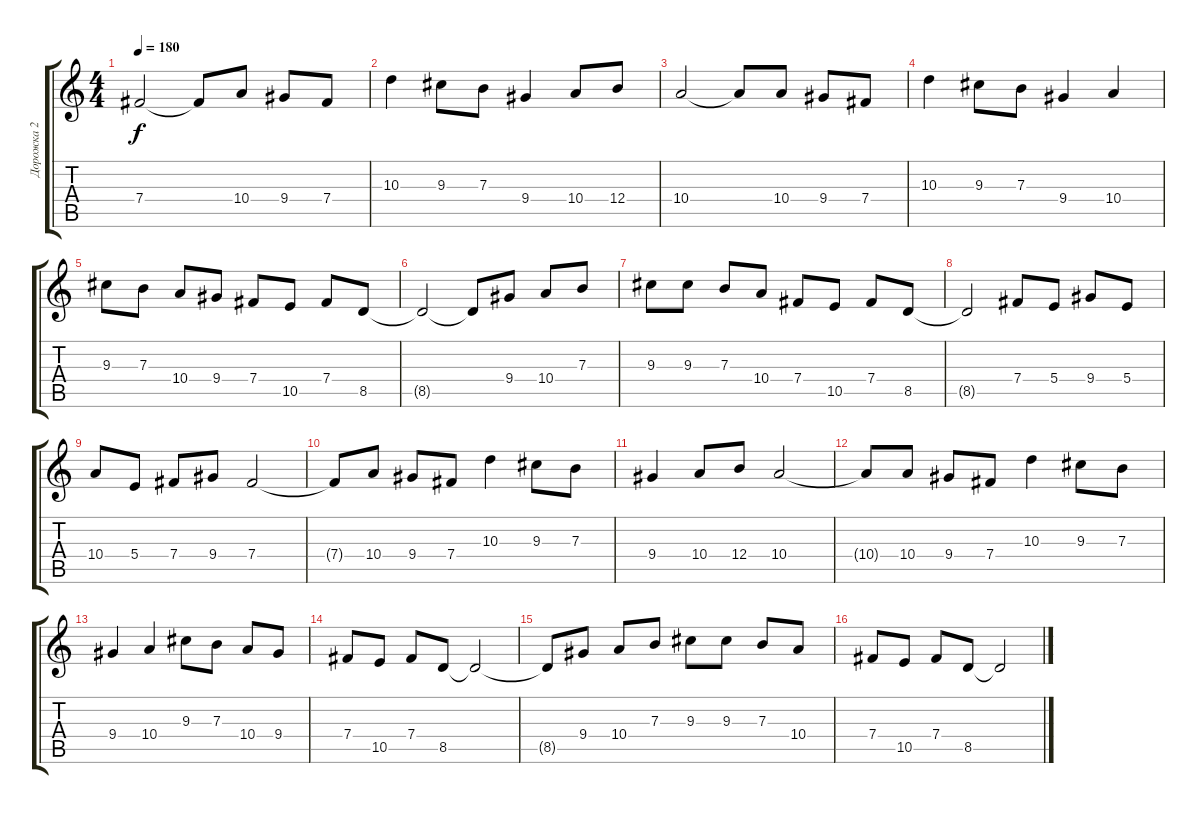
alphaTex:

\track ("Дорожка 2" "Дорожка 2") {instrument overdrivenguitar}
\staff {score tabs}
\tuning (Db4 Ab3 E3 B2 Gb2 Db2) {hide}
\ts (4 4)
\tempo 180
\clef g2
\ks c
7.4.2{dy f} 7.4{t}.8 10.4.8 9.4.8 7.4.8 |
10.3.4 9.3.8 7.3.8 9.4.4 10.4.8 12.4.8 |
10.4.2 10.4{t}.8 10.4.8 9.4.8 7.4.8 |
10.3.4 9.3.8 7.3.8 9.4.4 10.4.4 |
9.3.8 7.3.8 10.4.8 9.4.8 7.4.8 10.5.8 7.4.8 8.5.8 |
8.5{t}.2 8.5{t}.8 9.4.8 10.4.8 7.3.8 |
9.3.8 9.3.8 7.3.8 10.4.8 7.4.8 10.5.8 7.4.8 8.5.8 |
8.5{t}.2 7.4.8 5.4.8 9.4.8 5.4.8 |
10.4.8 5.4.8 7.4.8 9.4.8 7.4.2 |
7.4{t}.8 10.4.8 9.4.8 7.4.8 10.3.4 9.3.8 7.3.8 |
9.4.4 10.4.8 12.4.8 10.4.2 |
10.4{t}.8 10.4.8 9.4.8 7.4.8 10.3.4 9.3.8 7.3.8 |
9.4.4 10.4.4 9.3.8 7.3.8 10.4.8 9.4.8 |
7.4.8 10.5.8 7.4.8 8.5.8 8.5{t}.2 |
8.5{t}.8 9.4.8 10.4.8 7.3.8 9.3.8 9.3.8 7.3.8 10.4.8 |
7.4.8 10.5.8 7.4.8 8.5.8 8.5{t}.2
